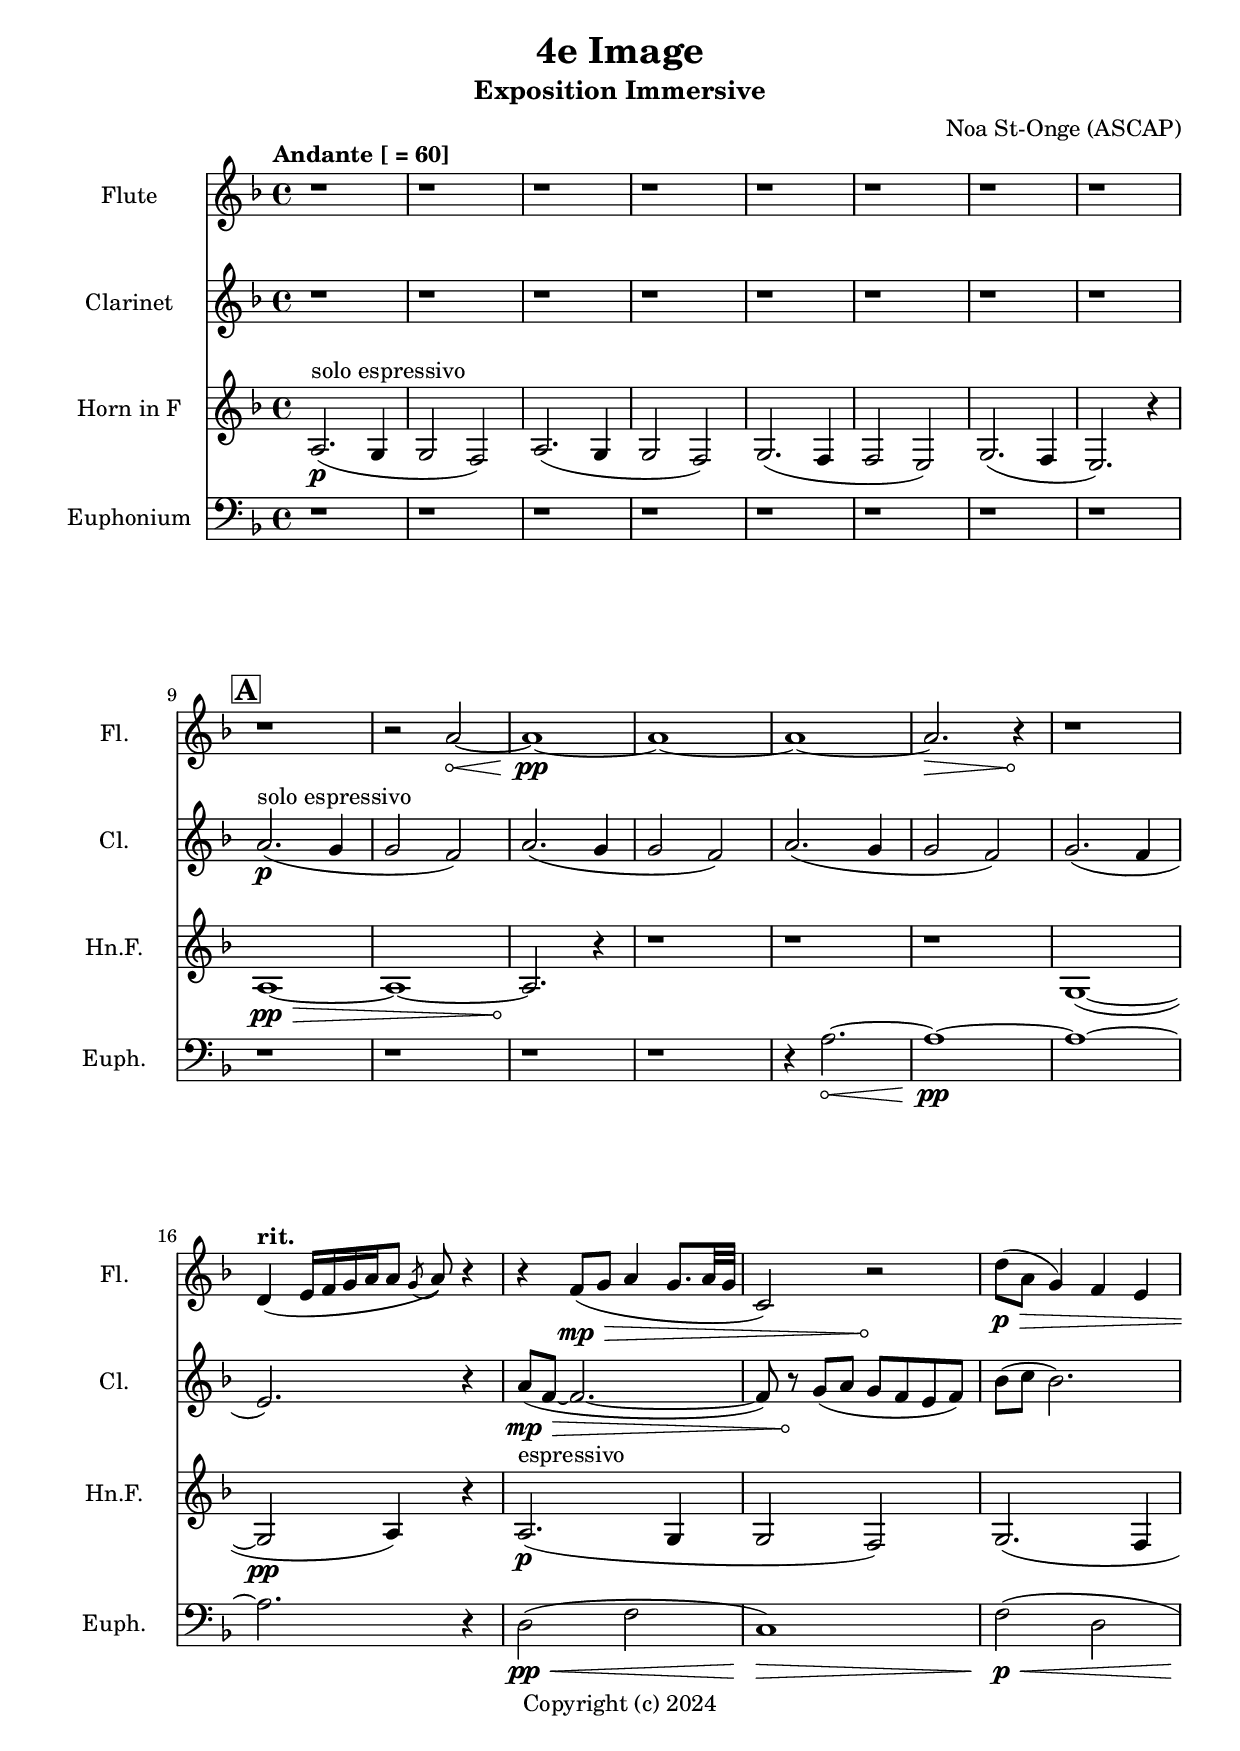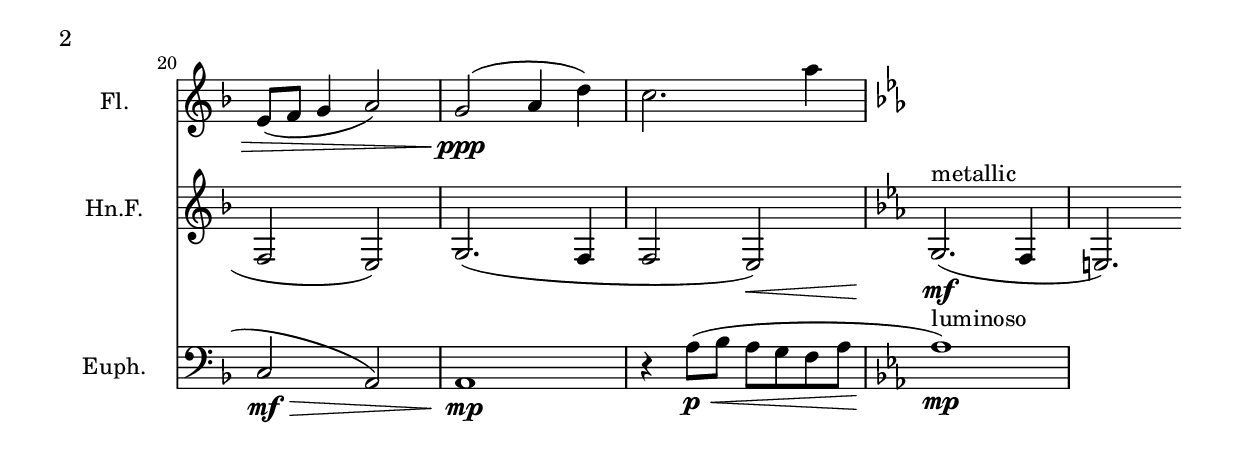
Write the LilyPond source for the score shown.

\version "2.24.2"

\header {
  title = "4e Image"
  subtitle = "Exposition Immersive"
  composer = "Noa St-Onge (ASCAP)"
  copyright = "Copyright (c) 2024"
  % Remove default LilyPond tagline
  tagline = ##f
}

global = {
  \time 4/4
  \tempo "Andante [ = 60]"
  \key f \major
  
   \set Score.rehearsalMarkFormatter = #format-mark-box-alphabet
}

flute = \relative c'' {
  \global
  % Music follows here.
   \repeat unfold 9 {r1} r2
   \override Hairpin.circled-tip = ##t
    a2\< ~ a1\!\pp ~ a1 ~ a1 ~ a2.\> r4\! r1
     
  \tempo \markup { "rit. " } d,4 (e16 [f16 g16 a16 a8] \acciaccatura g8 a8) r4
  
  r4 f8(\mp\> g8 a4 g8. a32 g32 c,2) r2\!
  
  \override Hairpin.circled-tip = ##f
  d'8(\p\> a8 g4) f4 e4
  e8( f8 g4 a2)
  g2(\!\ppp a4 d4)
  c2. a'4
  
  \key ees \major  
   
}

clarinet = \relative c'' {
  \global
  \transposition bes
  % Music follows here.
  
  \repeat unfold 8 {r1}
  \mark \default
  a2.\p^"solo espressivo"( g4 g2 f2)
  a2.( g4 g2 f2)
  a2.( g4 g2 f2) 
  g2.( f4 \break e2.) r4

  \override Hairpin.circled-tip = ##t
  a8(\mp\> f8 ~ f2. ~ f8) r8\!
  g8( a g f e f) bes( c bes2.)
}

hornF = \relative c' {
  \global
  \transposition f
  
  a2.\p^"solo espressivo"( g4 g2 f2)
  a2.( g4 g2 f2)
  g2.( f4 f2 e2)
  g2.( f4 e2.) r4
  
  
  \once \override Hairpin.circled-tip = ##t
  a1\>\pp ~ a1 ~ a2.\!
  
  r4 \repeat unfold 3 {r1}
  
  g1( ~ g2\pp a4) r4
  
  a2.\p^"espressivo"( g4 g2 f2)
  g2. (f4 f2 e2)
  g2. (f4 f2 e2\<)
  
  \key ees \major
  g2.\!\mf^"metallic"( f4 e2.)
  
}

euphonium = \relative c {
  \global
  
  \repeat unfold 12 {r1} r4
  
  \once \override Hairpin.circled-tip = ##t
  a'2.\< ~ a1\!\pp ~ a1 ~ a2. r4
  
  d,2\pp\<( f2 c1\!)\>
  f2\!\p\<( d2 c2\!\mf\> a2) a1\!\mp
  
  r4 a'8(\<\p bes a g f a 
  \key ees \major 
  aes1\!\mp^"luminoso")
}

flutePart = \new Staff \with {
  instrumentName = "Flute"
  shortInstrumentName = "Fl."
  midiInstrument = "flute"
} \flute

clarinetPart = \new Staff \with {
  instrumentName = "Clarinet"
  shortInstrumentName = "Cl."
  midiInstrument = "clarinet"
} \clarinet

hornFPart = \new Staff \with {
  instrumentName = "Horn in F"
  shortInstrumentName = "Hn.F."
  midiInstrument = "french horn"
} \hornF

euphoniumPart = \new Staff \with {
  instrumentName = "Euphonium"
  shortInstrumentName = "Euph."
  midiInstrument = "trombone"
} { \clef bass \euphonium }

\score {
  <<
    \flutePart
    \transpose c c \clarinetPart
    \transpose c c \hornFPart
    \euphoniumPart
  >>
      \layout {
      indent = 25
      short-indent = 20
    }
  \midi {
    \tempo 4=60
  }
}
